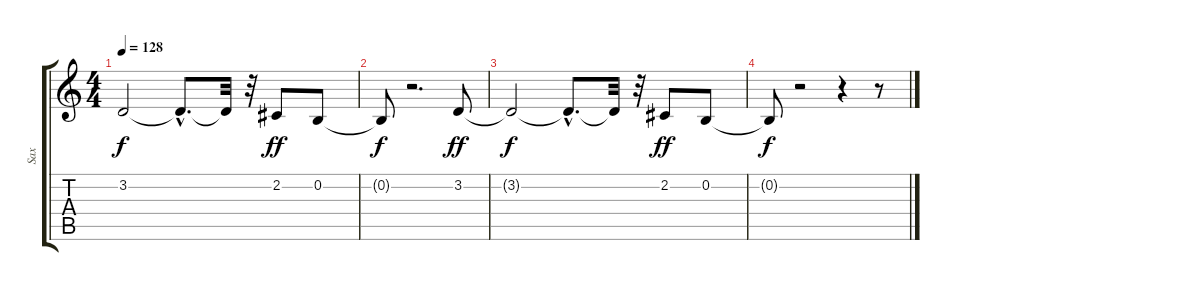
\track ("Sax" "Sax") {instrument tenorsax}
\staff {score tabs}
\tuning (E4 B3 G3 D3 A2 E2) {hide}
\ts (4 4)
\tempo 128
\clef g2
\ks c
3.2{t}.2{dy f} 3.2{hac t}.8{d} 3.2{t}.32 r.32 2.2.8{dy ff} 0.2.8 |
0.2{t}.8{dy f} r.2{d} 3.2.8{dy ff} |
3.2{t}.2{dy f} 3.2{hac t}.8{d} 3.2{t}.32 r.32 2.2.8{dy ff} 0.2.8 |
0.2{t}.8{dy f} r.2 r.4 r.8
